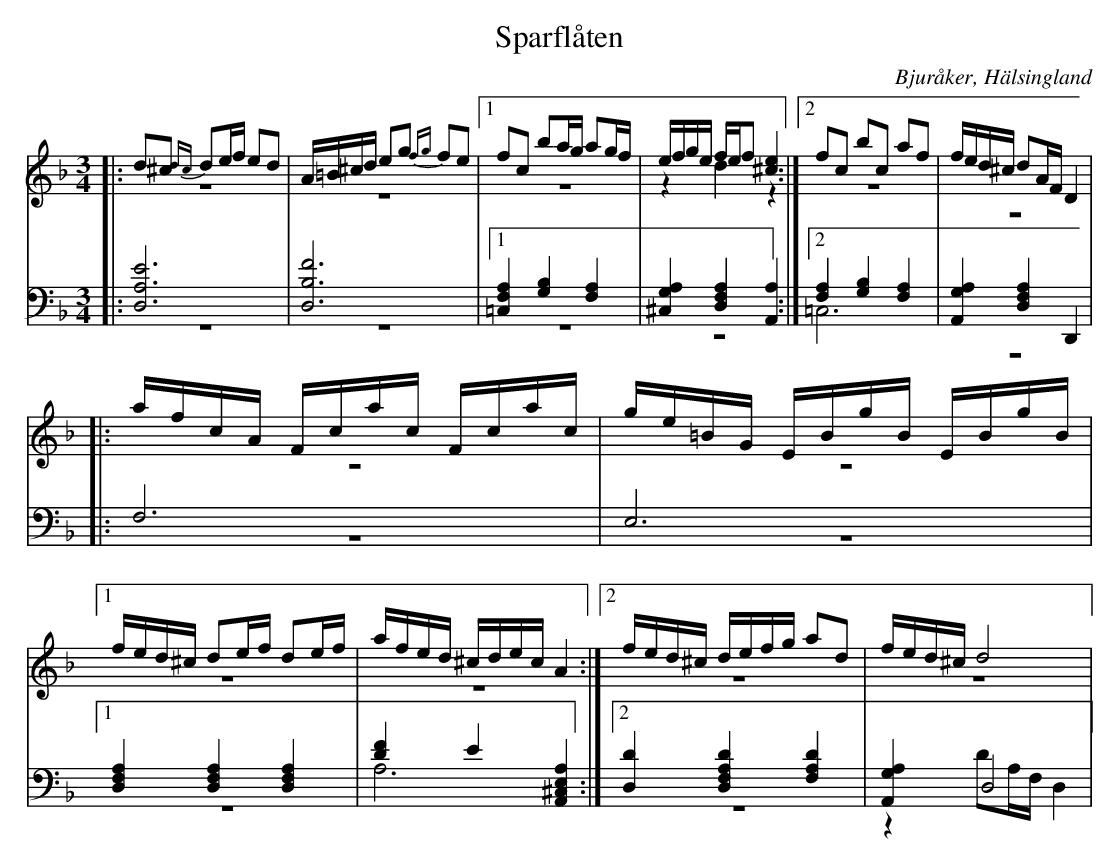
X:1
T: Sparflåten
O: Bjuråker, Hälsingland
M: 3/4
L: 1/8
K: Dm
V:1
V:2 merge
V:3
V:4 merge
V:1
|:d^c {dc}de/f/ ed|A/=B/^c/d/ eg {fg}fe|1 fc ba/g/ ag/f/| e/f/g/e/ f/e/f [^c2e2]:|2 fc bc af|f/e/d/^c/ dA/F/ D2|
|:a/f/c/A/  F/c/a/c/ F/c/a/c/|g/e/=B/G/  E/B/g/B/  E/B/g/B/|1 f/e/d/^c/ de/f/ de/f/|a/f/e/d/ ^c/d/e/c/ A2:|2 f/e/d/^c/ d/e/f/g/ ad|f/e/d/^c/ d4|
V:2
|:z6|z6|1 z6|z2 d2 z2:|2 z6|z6|
|:z6|z6|1 z6|z6:|2 z6|z6|
V:3 clef=bass
|:[D,6A,6E6]|[D,6B,6F6]|1 [=C,2F,2A,2] [G,2B,2] [F,2A,2]|[^C,2G,2A,2] [D,2F,2A,2] [A,,2A,2]:|2 [F,2A,2] [G,2B,2] [F,2A,2]|[A,,2G,2A,2] [D,2F,2A,2] D,,2|
|:F,6|E,6|1 [D,2F,2A,2] [D,2F,2A,2] [D,2F,2A,2]|[D2F2] E2 [A,,2^C,2E,2A,2]:|2 [D,2D2] [D,2F,2A,2D2] [F,2A,2D2]|[A,,2G,2A,2] D,4|
V:4 clef=bass
|:z6|z6|1 z6|z6:|2 =C,6|z6|
|:z6|z6|1 z6|A,6:|2 z6|z2 DA,/F,/ D,2|
